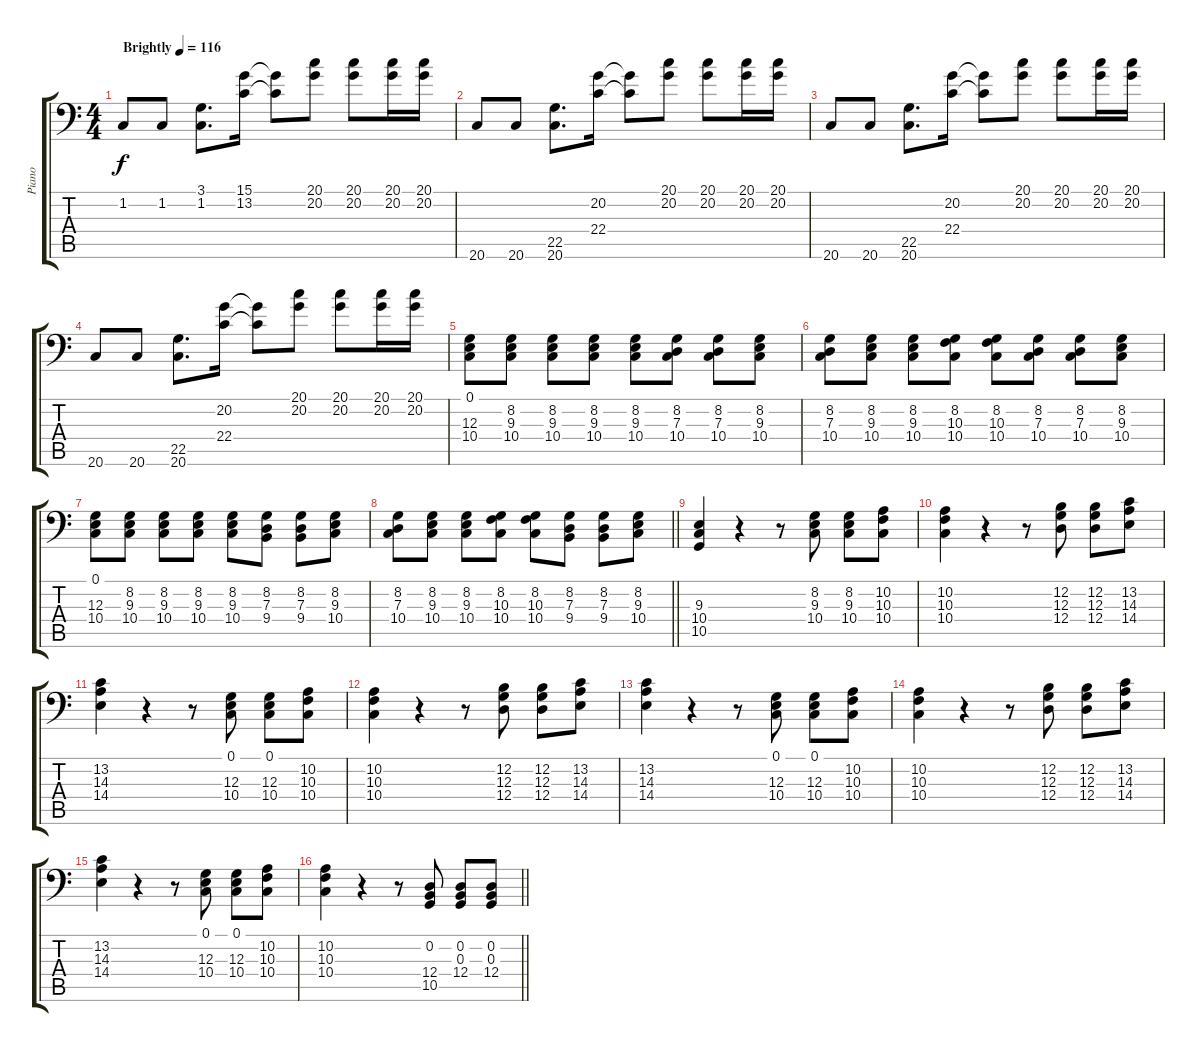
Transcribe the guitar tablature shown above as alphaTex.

\track ("Piano" "Piano") {instrument pad1newage}
\staff {score tabs}
\tuning (E3 B2 G2 D2 A1 E1) {hide}
\ts (4 4)
\tempo (116 "Brightly")
\clef f4
\ks c
1.2.8{dy f volume 10 instrument pad1newage} 1.2.8 (3.1 1.2).8{d} (15.1 13.2).16 (15.1{t} 13.2{t}).8 (20.1 20.2).8 (20.1 20.2).8 (20.1 20.2).16 (20.1 20.2).16 |
20.6.8 20.6.8 (22.5 20.6).8{d} (20.2 22.4).16 (20.2{t} 22.4{t}).8 (20.1 20.2).8 (20.1 20.2).8 (20.1 20.2).16 (20.1 20.2).16 |
20.6.8 20.6.8 (22.5 20.6).8{d} (20.2 22.4).16 (20.2{t} 22.4{t}).8 (20.1 20.2).8 (20.1 20.2).8 (20.1 20.2).16 (20.1 20.2).16 |
20.6.8 20.6.8 (22.5 20.6).8{d} (20.2 22.4).16 (20.2{t} 22.4{t}).8 (20.1 20.2).8 (20.1 20.2).8 (20.1 20.2).16 (20.1 20.2).16 |
(0.1 12.3 10.4).8{instrument acousticgrandpiano} (8.2 9.3 10.4).8 (8.2 9.3 10.4).8 (8.2 9.3 10.4).8 (8.2 9.3 10.4).8 (8.2 7.3 10.4).8 (8.2 7.3 10.4).8 (8.2 9.3 10.4).8 |
(8.2 7.3 10.4).8 (8.2 9.3 10.4).8 (8.2 9.3 10.4).8 (8.2 10.3 10.4).8 (8.2 10.3 10.4).8 (8.2 7.3 10.4).8 (8.2 7.3 10.4).8 (8.2 9.3 10.4).8 |
(0.1 12.3 10.4).8 (8.2 9.3 10.4).8 (8.2 9.3 10.4).8 (8.2 9.3 10.4).8 (8.2 9.3 10.4).8 (8.2 7.3 9.4).8 (8.2 7.3 9.4).8 (8.2 9.3 10.4).8 |
\barLineRight lightlight
(8.2 7.3 10.4).8 (8.2 9.3 10.4).8 (8.2 9.3 10.4).8 (8.2 10.3 10.4).8 (8.2 10.3 10.4).8 (8.2 7.3 9.4).8 (8.2 7.3 9.4).8 (8.2 9.3 10.4).8 |
(9.3 10.4 10.5).4 r.4 r.8 (8.2 9.3 10.4).8 (8.2 9.3 10.4).8 (10.2 10.3 10.4).8 |
(10.2 10.3 10.4).4 r.4 r.8 (12.2 12.3 12.4).8 (12.2 12.3 12.4).8 (13.2 14.3 14.4).8 |
(13.2 14.3 14.4).4 r.4 r.8 (0.1 12.3 10.4).8 (0.1 12.3 10.4).8 (10.2 10.3 10.4).8 |
(10.2 10.3 10.4).4 r.4 r.8 (12.2 12.3 12.4).8 (12.2 12.3 12.4).8 (13.2 14.3 14.4).8 |
(13.2 14.3 14.4).4 r.4 r.8 (0.1 12.3 10.4).8 (0.1 12.3 10.4).8 (10.2 10.3 10.4).8 |
(10.2 10.3 10.4).4 r.4 r.8 (12.2 12.3 12.4).8 (12.2 12.3 12.4).8 (13.2 14.3 14.4).8 |
(13.2 14.3 14.4).4 r.4 r.8 (0.1 12.3 10.4).8 (0.1 12.3 10.4).8 (10.2 10.3 10.4).8 |
\barLineRight lightlight
(10.2 10.3 10.4).4 r.4 r.8 (0.2 12.4 10.5).8 (0.2 0.3 12.4).8 (0.2 0.3 12.4).8
